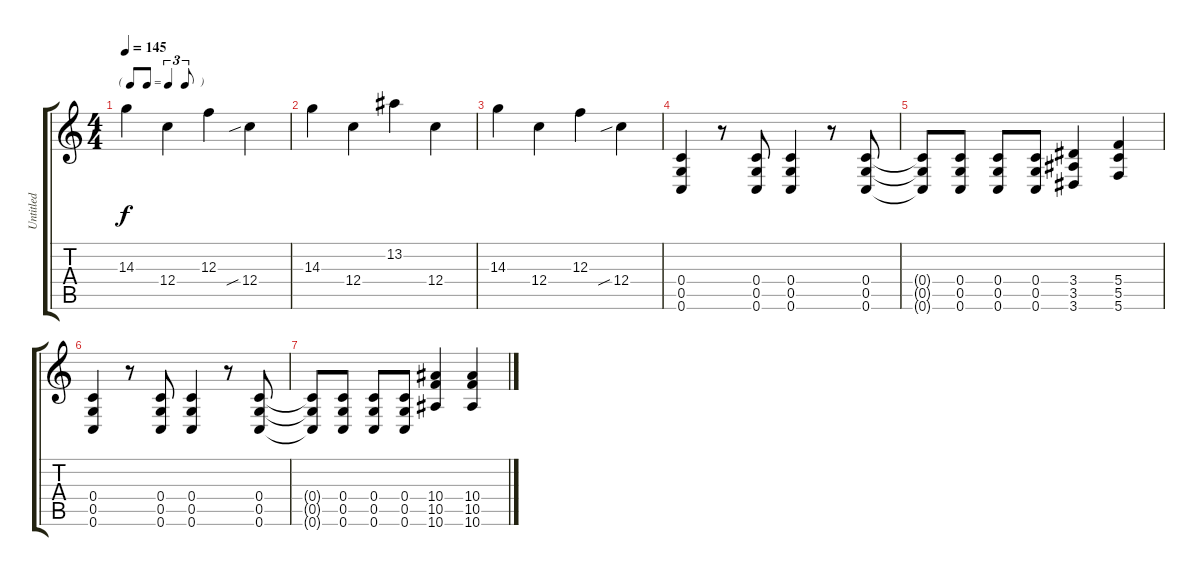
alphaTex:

\track ("Untitled" "Untitled") {instrument distortionguitar}
\staff {score tabs}
\tuning (D4 A3 F3 C3 G2 C2) {hide}
\ts (4 4)
\tf triplet8th
\tempo 145
\clef g2
\ks c
14.3.4{dy f} 12.4.4 12.3.4 12.4{sib}.4 |
14.3.4 12.4.4 13.2.4 12.4.4 |
14.3.4 12.4.4 12.3.4 12.4{sib}.4 |
(0.4 0.5 0.6).4 r.8 (0.4 0.5 0.6).8 (0.4 0.5 0.6).4 r.8 (0.4 0.5 0.6).8 |
(0.4{t} 0.5{t} 0.6{t}).8 (0.4 0.5 0.6).8 (0.4 0.5 0.6).8 (0.4 0.5 0.6).8 (3.4 3.5 3.6).4 (5.4 5.5 5.6).4 |
(0.4 0.5 0.6).4 r.8 (0.4 0.5 0.6).8 (0.4 0.5 0.6).4 r.8 (0.4 0.5 0.6).8 |
(0.4{t} 0.5{t} 0.6{t}).8 (0.4 0.5 0.6).8 (0.4 0.5 0.6).8 (0.4 0.5 0.6).8 (10.4 10.5 10.6).4 (10.4 10.5 10.6).4
